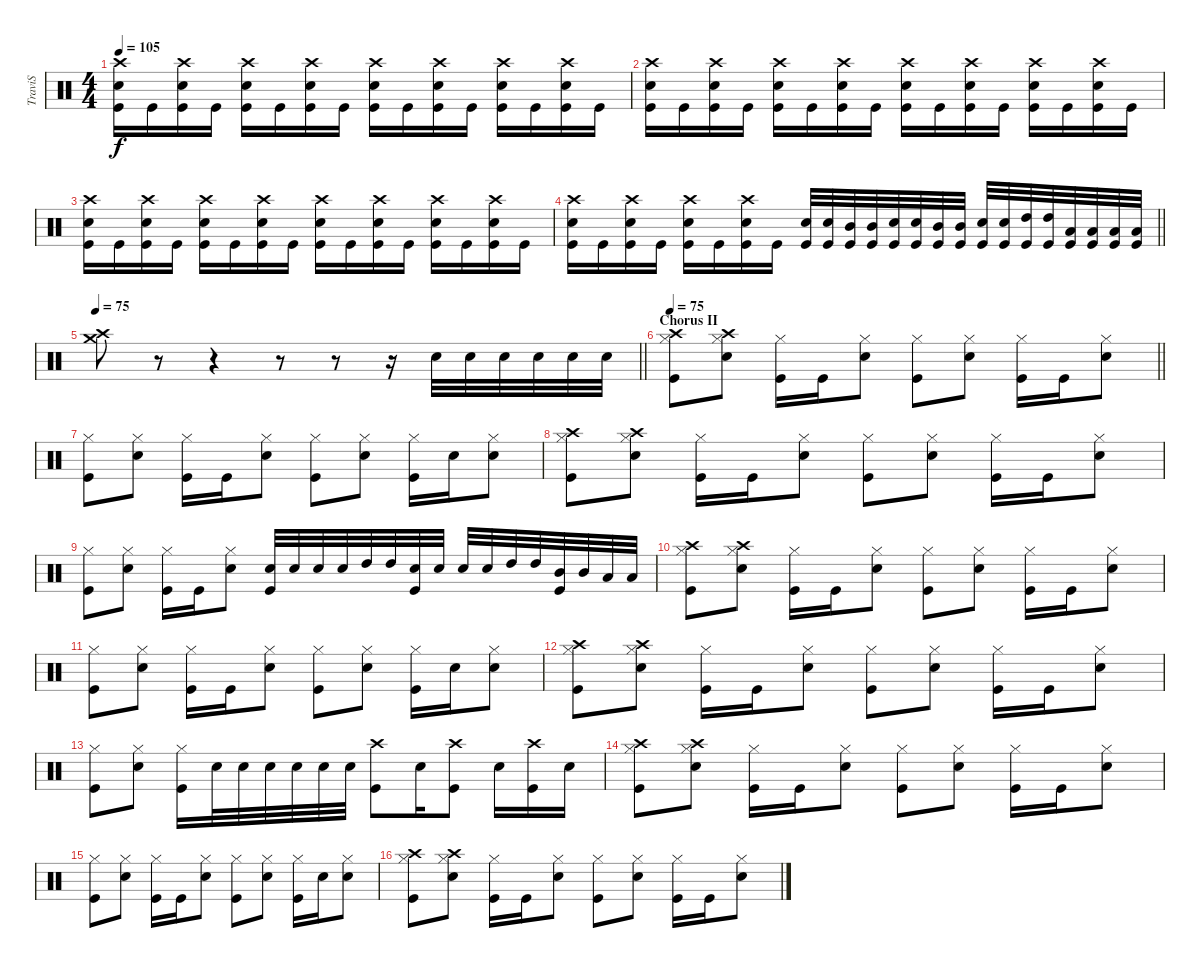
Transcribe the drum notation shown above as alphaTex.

\track ("TraviS" "TraviS") {instrument percussion}
\staff {score}
\articulation defaults
\ts (4 4)
\tempo 105
\clef neutral
\ks c
("Crash high (hit)" "Snare (hit) 2" "Kick (hit)").16{dy f} "Kick (hit)".16 ("Crash high (hit)" "Snare (hit) 2" "Kick (hit)").16 "Kick (hit)".16 ("Crash high (hit)" "Snare (hit) 2" "Kick (hit)").16 "Kick (hit)".16 ("Crash high (hit)" "Snare (hit) 2" "Kick (hit)").16 "Kick (hit)".16 ("Crash high (hit)" "Snare (hit) 2" "Kick (hit)").16 "Kick (hit)".16 ("Crash high (hit)" "Snare (hit) 2" "Kick (hit)").16 "Kick (hit)".16 ("Crash high (hit)" "Snare (hit) 2" "Kick (hit)").16 "Kick (hit)".16 ("Crash high (hit)" "Snare (hit) 2" "Kick (hit)").16 "Kick (hit)".16 |
("Crash high (hit)" "Snare (hit) 2" "Kick (hit)").16 "Kick (hit)".16 ("Crash high (hit)" "Snare (hit) 2" "Kick (hit)").16 "Kick (hit)".16 ("Crash high (hit)" "Snare (hit) 2" "Kick (hit)").16 "Kick (hit)".16 ("Crash high (hit)" "Snare (hit) 2" "Kick (hit)").16 "Kick (hit)".16 ("Crash high (hit)" "Snare (hit) 2" "Kick (hit)").16 "Kick (hit)".16 ("Crash high (hit)" "Snare (hit) 2" "Kick (hit)").16 "Kick (hit)".16 ("Crash high (hit)" "Snare (hit) 2" "Kick (hit)").16 "Kick (hit)".16 ("Crash high (hit)" "Snare (hit) 2" "Kick (hit)").16 "Kick (hit)".16 |
("Crash high (hit)" "Snare (hit) 2" "Kick (hit)").16 "Kick (hit)".16 ("Crash high (hit)" "Snare (hit) 2" "Kick (hit)").16 "Kick (hit)".16 ("Crash high (hit)" "Snare (hit) 2" "Kick (hit)").16 "Kick (hit)".16 ("Crash high (hit)" "Snare (hit) 2" "Kick (hit)").16 "Kick (hit)".16 ("Crash high (hit)" "Snare (hit) 2" "Kick (hit)").16 "Kick (hit)".16 ("Crash high (hit)" "Snare (hit) 2" "Kick (hit)").16 "Kick (hit)".16 ("Crash high (hit)" "Snare (hit) 2" "Kick (hit)").16 "Kick (hit)".16 ("Crash high (hit)" "Snare (hit) 2" "Kick (hit)").16 "Kick (hit)".16 |
\barLineRight lightlight
("Crash high (hit)" "Snare (hit) 2" "Kick (hit)").16 "Kick (hit)".16 ("Crash high (hit)" "Snare (hit) 2" "Kick (hit)").16 "Kick (hit)".16 ("Crash high (hit)" "Snare (hit) 2" "Kick (hit)").16 "Kick (hit)".16 ("Crash high (hit)" "Snare (hit) 2" "Kick (hit)").16 "Kick (hit)".16 ("Snare (hit) 2" "Kick (hit)").32 ("Snare (hit) 2" "Kick (hit)").32 ("Mid Tom (hit)" "Kick (hit)").32 ("Mid Tom (hit)" "Kick (hit)").32 ("Snare (hit) 2" "Kick (hit)").32 ("Snare (hit) 2" "Kick (hit)").32 ("Mid Tom (hit)" "Kick (hit)").32 ("Mid Tom (hit)" "Kick (hit)").32 ("Snare (hit) 2" "Kick (hit)").32 ("Snare (hit) 2" "Kick (hit)").32 ("High Tom (hit)" "Kick (hit)").32 ("High Tom (hit)" "Kick (hit)").32 ("Low Tom (hit)" "Kick (hit)").32 ("Low Tom (hit)" "Kick (hit)").32 ("Low Floor Tom (hit)" "Kick (hit)").32 ("Low Floor Tom (hit)" "Kick (hit)").32 |
\tempo 75
\barLineRight lightlight
("Crash medium (hit)" "Crash high (hit)").8 r.8 r.4 r.8 r.8 r.16 "Snare (hit) 2".32 "Snare (hit) 2".32 "Snare (hit) 2".32 "Snare (hit) 2".32 "Snare (hit) 2".32 "Snare (hit) 2".32 |
\section ("" "Chorus II")
\tempo 75
\barLineRight lightlight
("Crash high (hit)" "Hi-Hat (closed)" "Kick (hit)").8 ("Crash high (hit)" "Hi-Hat (closed)" "Snare (hit) 2").8 ("Hi-Hat (closed)" "Kick (hit)").16 "Kick (hit)".16 ("Hi-Hat (closed)" "Snare (hit) 2").8 ("Hi-Hat (closed)" "Kick (hit)").8 ("Hi-Hat (closed)" "Snare (hit) 2").8 ("Hi-Hat (closed)" "Kick (hit)").16 "Kick (hit)".16 ("Hi-Hat (closed)" "Snare (hit) 2").8 |
("Hi-Hat (closed)" "Kick (hit)").8 ("Hi-Hat (closed)" "Snare (hit) 2").8 ("Hi-Hat (closed)" "Kick (hit)").16 "Kick (hit)".16 ("Hi-Hat (closed)" "Snare (hit) 2").8 ("Hi-Hat (closed)" "Kick (hit)").8 ("Hi-Hat (closed)" "Snare (hit) 2").8 ("Hi-Hat (closed)" "Kick (hit)").16 "Snare (hit) 2".16 ("Hi-Hat (closed)" "Snare (hit) 2").8 |
("Crash high (hit)" "Hi-Hat (closed)" "Kick (hit)").8 ("Crash high (hit)" "Hi-Hat (closed)" "Snare (hit) 2").8 ("Hi-Hat (closed)" "Kick (hit)").16 "Kick (hit)".16 ("Hi-Hat (closed)" "Snare (hit) 2").8 ("Hi-Hat (closed)" "Kick (hit)").8 ("Hi-Hat (closed)" "Snare (hit) 2").8 ("Hi-Hat (closed)" "Kick (hit)").16 "Kick (hit)".16 ("Hi-Hat (closed)" "Snare (hit) 2").8 |
("Hi-Hat (closed)" "Kick (hit)").8 ("Hi-Hat (closed)" "Snare (hit) 2").8 ("Hi-Hat (closed)" "Kick (hit)").16 "Kick (hit)".16 ("Hi-Hat (closed)" "Snare (hit) 2").8 ("Snare (hit) 2" "Kick (hit)").32 "Snare (hit) 2".32 "Snare (hit) 2".32 "Snare (hit) 2".32 "High Tom (hit)".32 "High Tom (hit)".32 ("Snare (hit) 2" "Kick (hit)").32 "Snare (hit) 2".32 "Snare (hit) 2".32 "Snare (hit) 2".32 "High Tom (hit)".32 "High Tom (hit)".32 ("Mid Tom (hit)" "Kick (hit)").32 "Mid Tom (hit)".32 "Low Floor Tom (hit)".32 "Low Floor Tom (hit)".32 |
("Crash high (hit)" "Hi-Hat (closed)" "Kick (hit)").8 ("Crash high (hit)" "Hi-Hat (closed)" "Snare (hit) 2").8 ("Hi-Hat (closed)" "Kick (hit)").16 "Kick (hit)".16 ("Hi-Hat (closed)" "Snare (hit) 2").8 ("Hi-Hat (closed)" "Kick (hit)").8 ("Hi-Hat (closed)" "Snare (hit) 2").8 ("Hi-Hat (closed)" "Kick (hit)").16 "Kick (hit)".16 ("Hi-Hat (closed)" "Snare (hit) 2").8 |
("Hi-Hat (closed)" "Kick (hit)").8 ("Hi-Hat (closed)" "Snare (hit) 2").8 ("Hi-Hat (closed)" "Kick (hit)").16 "Kick (hit)".16 ("Hi-Hat (closed)" "Snare (hit) 2").8 ("Hi-Hat (closed)" "Kick (hit)").8 ("Hi-Hat (closed)" "Snare (hit) 2").8 ("Hi-Hat (closed)" "Kick (hit)").16 "Snare (hit) 2".16 ("Hi-Hat (closed)" "Snare (hit) 2").8 |
("Crash high (hit)" "Hi-Hat (closed)" "Kick (hit)").8 ("Crash high (hit)" "Hi-Hat (closed)" "Snare (hit) 2").8 ("Hi-Hat (closed)" "Kick (hit)").16 "Kick (hit)".16 ("Hi-Hat (closed)" "Snare (hit) 2").8 ("Hi-Hat (closed)" "Kick (hit)").8 ("Hi-Hat (closed)" "Snare (hit) 2").8 ("Hi-Hat (closed)" "Kick (hit)").16 "Kick (hit)".16 ("Hi-Hat (closed)" "Snare (hit) 2").8 |
("Hi-Hat (closed)" "Kick (hit)").8 ("Hi-Hat (closed)" "Snare (hit) 2").8 ("Hi-Hat (closed)" "Kick (hit)").16 "Snare (hit) 2".32 "Snare (hit) 2".32 "Snare (hit) 2".32 "Snare (hit) 2".32 "Snare (hit) 2".32 "Snare (hit) 2".32 ("Crash high (hit)" "Kick (hit)").8 "Snare (hit) 2".16 ("Crash high (hit)" "Kick (hit)").8 "Snare (hit) 2".16 ("Crash high (hit)" "Kick (hit)").16 "Snare (hit) 2".16 |
("Crash high (hit)" "Hi-Hat (closed)" "Kick (hit)").8 ("Crash high (hit)" "Hi-Hat (closed)" "Snare (hit) 2").8 ("Hi-Hat (closed)" "Kick (hit)").16 "Kick (hit)".16 ("Hi-Hat (closed)" "Snare (hit) 2").8 ("Hi-Hat (closed)" "Kick (hit)").8 ("Hi-Hat (closed)" "Snare (hit) 2").8 ("Hi-Hat (closed)" "Kick (hit)").16 "Kick (hit)".16 ("Hi-Hat (closed)" "Snare (hit) 2").8 |
("Hi-Hat (closed)" "Kick (hit)").8 ("Hi-Hat (closed)" "Snare (hit) 2").8 ("Hi-Hat (closed)" "Kick (hit)").16 "Kick (hit)".16 ("Hi-Hat (closed)" "Snare (hit) 2").8 ("Hi-Hat (closed)" "Kick (hit)").8 ("Hi-Hat (closed)" "Snare (hit) 2").8 ("Hi-Hat (closed)" "Kick (hit)").16 "Snare (hit) 2".16 ("Hi-Hat (closed)" "Snare (hit) 2").8 |
("Crash high (hit)" "Hi-Hat (closed)" "Kick (hit)").8 ("Crash high (hit)" "Hi-Hat (closed)" "Snare (hit) 2").8 ("Hi-Hat (closed)" "Kick (hit)").16 "Kick (hit)".16 ("Hi-Hat (closed)" "Snare (hit) 2").8 ("Hi-Hat (closed)" "Kick (hit)").8 ("Hi-Hat (closed)" "Snare (hit) 2").8 ("Hi-Hat (closed)" "Kick (hit)").16 "Kick (hit)".16 ("Hi-Hat (closed)" "Snare (hit) 2").8
